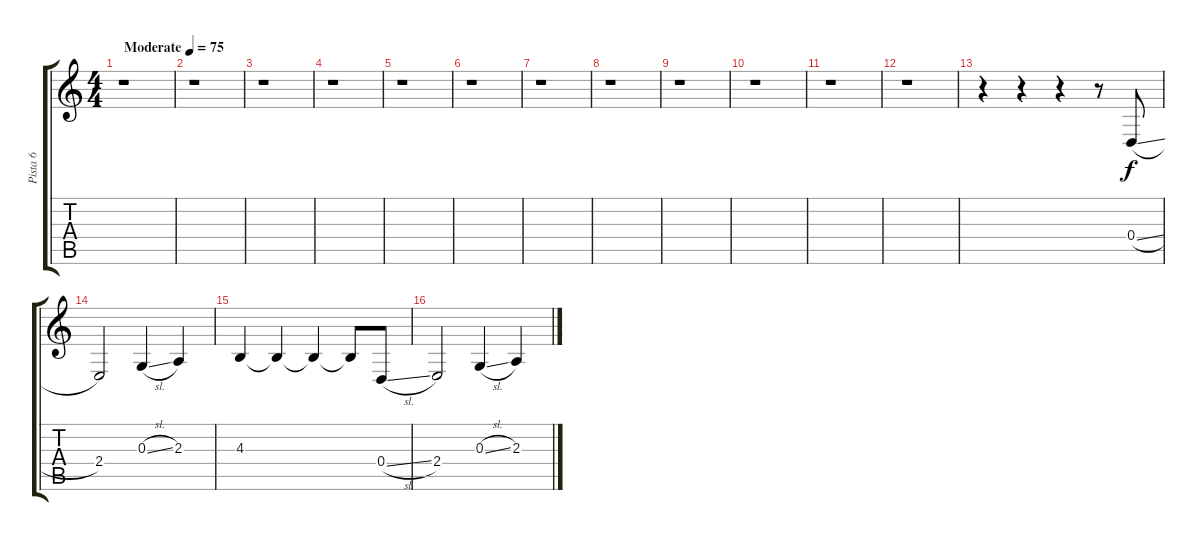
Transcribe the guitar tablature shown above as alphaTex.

\track ("Pista 6" "Pista 6") {instrument flute}
\staff {score tabs}
\tuning (E4 B3 G3 D3 A2 E2) {hide}
\ts (4 4)
\tempo (75 "Moderate")
\clef g2
\ks c
r.1{dy f instrument flute} |
r.1 |
r.1 |
r.1 |
r.1 |
r.1 |
r.1 |
r.1 |
r.1 |
r.1 |
r.1 |
r.1 |
r.4 r.4 r.4 r.8 0.4{sl}.8 |
2.4.2 0.3{sl}.4 2.3.4 |
4.3.4 4.3{t}.4 4.3{t}.4 4.3{t}.8 0.4{sl}.8 |
2.4.2 0.3{sl}.4 2.3.4
